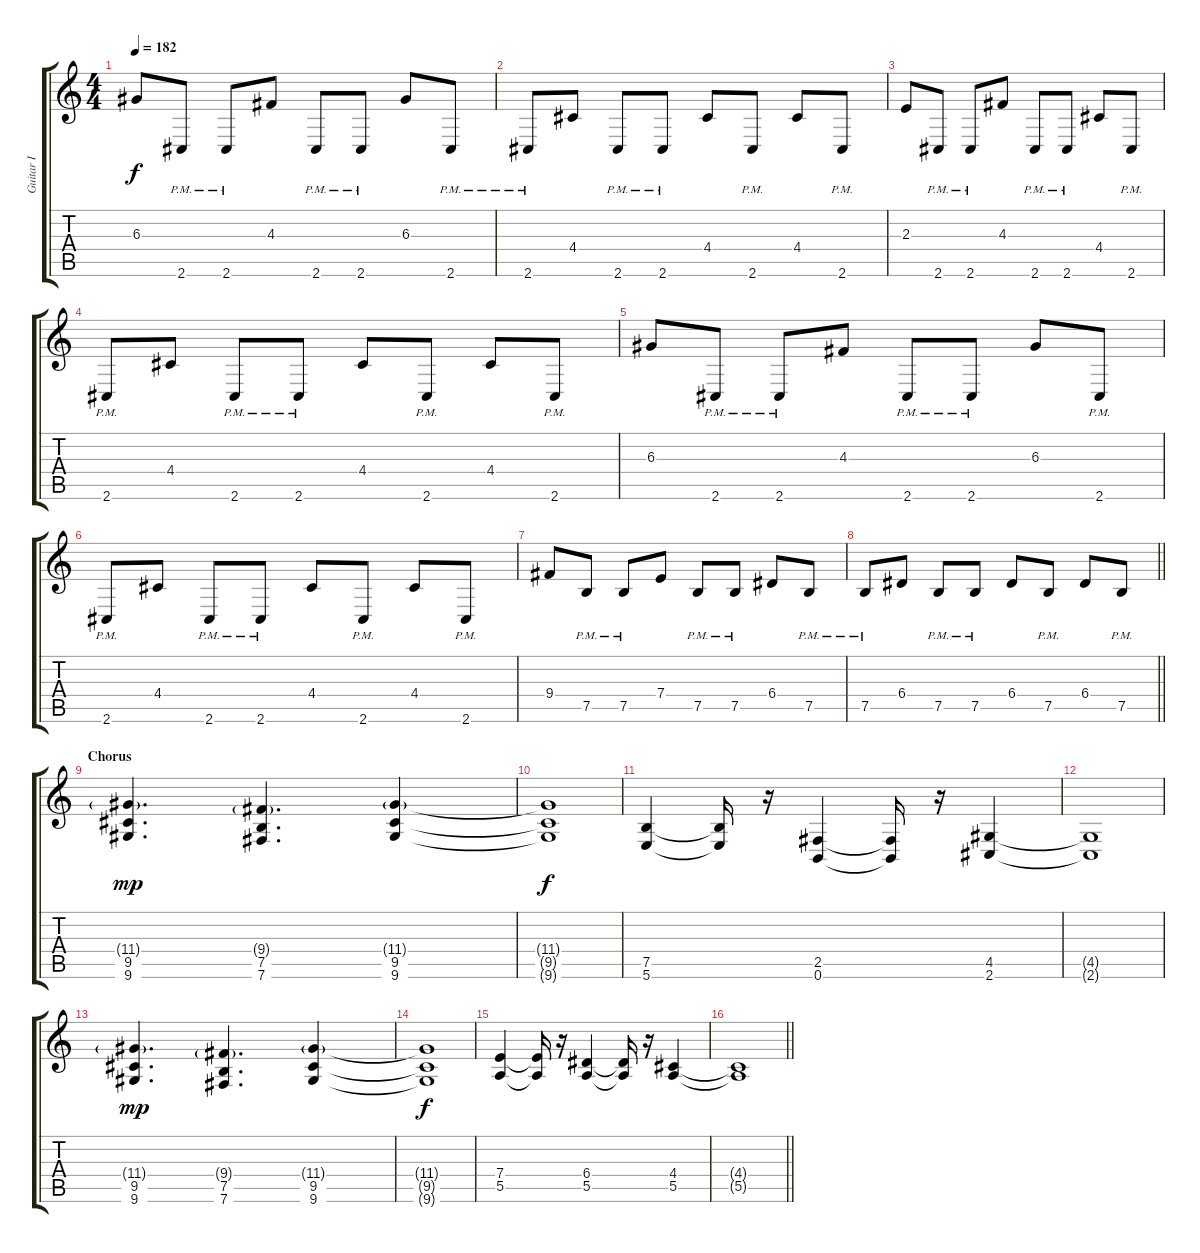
\track ("Guitar I" "Guitar I") {instrument distortionguitar}
\staff {score tabs}
\tuning (B3 Gb3 D3 A2 E2 B1) {hide}
\ts (4 4)
\section ("" "")
\tempo 182
\clef g2
\ks c
6.3.8{dy f} 2.6{pm}.8 2.6{pm}.8 4.3.8 2.6{pm}.8 2.6{pm}.8 6.3.8 2.6{pm}.8 |
2.6{pm}.8 4.4.8 2.6{pm}.8 2.6{pm}.8 4.4.8 2.6{pm}.8 4.4.8 2.6{pm}.8 |
2.3.8 2.6{pm}.8 2.6{pm}.8 4.3.8 2.6{pm}.8 2.6{pm}.8 4.4.8 2.6{pm}.8 |
2.6{pm}.8 4.4.8 2.6{pm}.8 2.6{pm}.8 4.4.8 2.6{pm}.8 4.4.8 2.6{pm}.8 |
6.3.8 2.6{pm}.8 2.6{pm}.8 4.3.8 2.6{pm}.8 2.6{pm}.8 6.3.8 2.6{pm}.8 |
2.6{pm}.8 4.4.8 2.6{pm}.8 2.6{pm}.8 4.4.8 2.6{pm}.8 4.4.8 2.6{pm}.8 |
9.4.8 7.5{pm}.8 7.5{pm}.8 7.4.8 7.5{pm}.8 7.5{pm}.8 6.4.8 7.5{pm}.8 |
\barLineRight lightlight
7.5{pm}.8 6.4.8 7.5{pm}.8 7.5{pm}.8 6.4.8 7.5{pm}.8 6.4.8 7.5{pm}.8 |
\section ("" "Chorus")
(11.4{g} 9.5 9.6).4{d dy mp} (9.4{g} 7.5 7.6).4{d} (11.4{g} 9.5 9.6).4 |
(11.4{t} 9.5{t} 9.6{t}).1{dy f} |
(7.5 5.6).4 (7.5{t} 5.6{t}).16 r.16 (2.5 0.6).4 (2.5{t} 0.6{t}).16 r.16 (4.5 2.6).4 |
(4.5{t} 2.6{t}).1 |
(11.4{g} 9.5 9.6).4{d dy mp} (9.4{g} 7.5 7.6).4{d} (11.4{g} 9.5 9.6).4 |
(11.4{t} 9.5{t} 9.6{t}).1{dy f} |
(7.4 5.5).4 (7.4{t} 5.5{t}).16 r.16 (6.4 5.5).4 (6.4{t} 5.5{t}).16 r.16 (4.4 5.5).4 |
\barLineRight lightlight
(4.4{t} 5.5{t}).1
